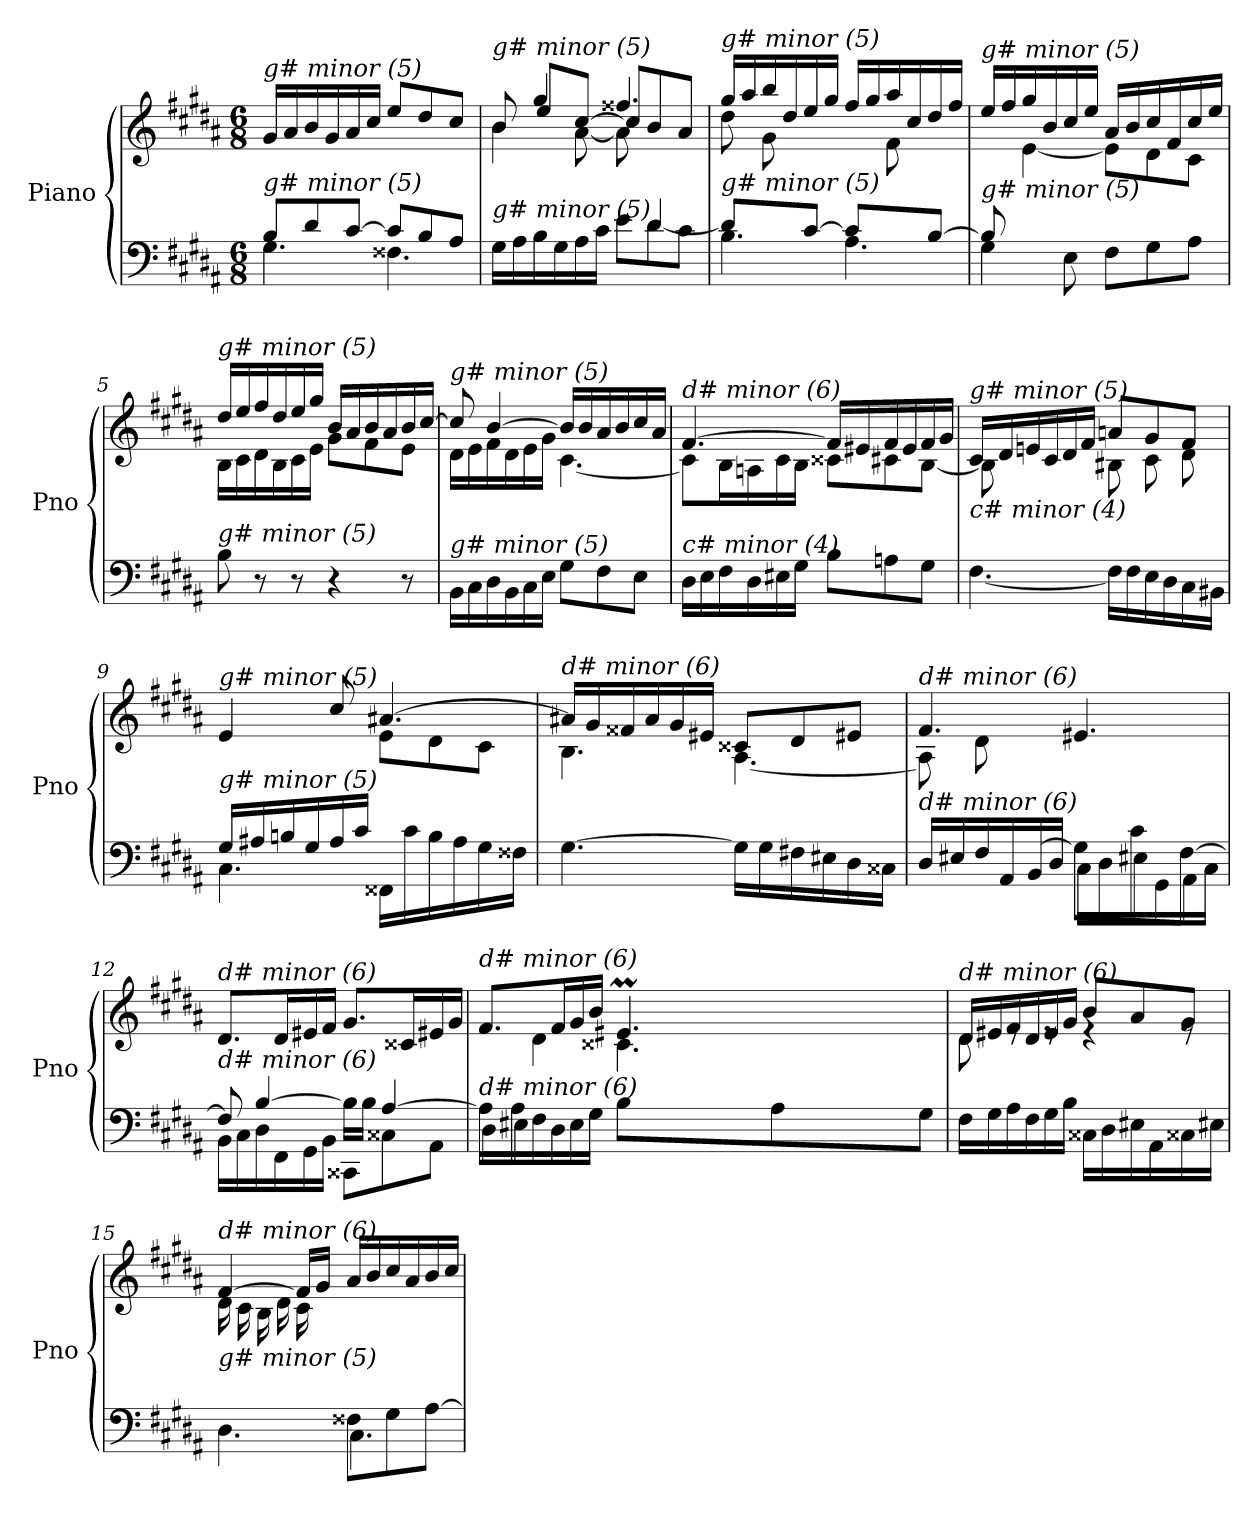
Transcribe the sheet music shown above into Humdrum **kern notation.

**kern	**kern
*part1	*part1
*staff2	*staff1
*I"Piano	*
*I'Pno	*
*clefF4	*clefG2
*k[f#c#g#d#a#]	*k[f#c#g#d#a#]
*M6/8	*M6/8
=1	=1
*^	*
!	!	!LO:TX:i:t=g# minor (5)
!LO:TX:i:t=g# minor (5)	!	!
8B/L	4.G#\	16g#/LL
.	.	16a#/
8d#/	.	16b/
.	.	16g#/
[8c#/J	.	16a#/
.	.	16cc#/JJ
8c#/L]	4.F##X\	8ee/L
8B/	.	8dd#/
8A#/J	.	8cc#/J
=2	=2	=2
*^	*	*^
*	*	*^	*	*^
*	*	*	*	*	*	*^
!	!	!	!	!LO:TX:i:t=g# minor (5)	!	!	!
!LO:TX:i:t=g# minor (5)	!	!	!	!	!	!	!
2ryy	8ryy	16G#\LL	2ryy	8b/	4b\	8ryy	2ryy
.	.	16A#\	.	.	.	.	.
.	2ryy	16B\	.	4gg#/	.	8ee/L	.
.	.	16G#\	.	.	.	.	.
.	.	16A#\	.	.	[8a#\	[8cc#/J	.
.	.	16c#\JJ	.	.	.	.	.
.	.	8e\L	.	4.ff##X/	8a#\]	8cc#/L]	.
4ryy	.	8d#\	[4d#/	.	4ryy	8b/	4ryy
.	8ryy	8c#\J	.	.	.	8a#/J	.
*	*	*v	*v	*	*	*	*
*	*	*	*	*	*v	*v
=3	=3	=3	=3	=3	=3
!	!	!	!LO:TX:i:t=g# minor (5)	!	!
!LO:TX:i:t=g# minor (5)	!	!	!	!	!
8ryy	4.B\	8d#/L]	16gg#/LL	8dd#\	8ryy
.	.	.	16aa#/	.	.
2ryy	.	8ryy	16bb/	2ryy	8g#\
.	.	.	16dd#/	.	.
.	.	[8c#/J	16ee/	.	4ryy
.	.	.	16gg#/JJ	.	.
.	4.A#\	8c#/L]	16ff#/LL	.	.
.	.	.	16gg#/	.	.
.	.	8ryy	16aa#/	.	8f#\
.	.	.	16cc#/	.	.
8ryy	.	[8B/J	16dd#/	8ryy	8ryy
.	.	.	16ff#/JJ	.	.
*	*v	*v	*	*	*
*	*	*	*v	*v
=4	=4	=4	=4
!	!	!LO:TX:i:t=g# minor (5)	!
!LO:TX:i:t=g# minor (5)	!	!	!
4G#\	8B/]	16ee/LL	8ryy
.	.	16ff#/	.
.	2ryy	16gg#/	[4e\
.	.	16b/	.
8E\	.	16cc#/	.
.	.	16ee/JJ	.
8F#\L	.	16a#/LL	8e\L]
.	.	16b/	.
8G#\	.	16cc#/	8d#\
.	.	16f#/	.
8A#\J	8ryy	16cc#/	8c#\J
.	.	16ee/JJ	.
*v	*v	*	*
!!LO:LB:g=z	!!
=5	=5	=5
!	!LO:TX:i:t=g# minor (5)	!
!LO:TX:i:t=g# minor (5)	!	!
8B\	16dd#/LL	16B\LL
.	16ee/	16c#\
8r	16ff#/	16d#\
.	16dd#/	16B\
8r	16ee/	16c#\
.	16gg#/JJ	16e\JJ
4r	16b/LL	8g#\L
.	16a#/	.
.	16b/	8f#\
.	16a#/	.
8r	16b/	8e\J
.	[16cc#/JJ	.
=6	=6	=6
!	!LO:TX:i:t=g# minor (5)	!
!LO:TX:i:t=g# minor (5)	!	!
16BB\LL	8cc#/]	16d#\LL
16C#\	.	16e\
16D#\	[4b/	16f#\
16BB\	.	16d#\
16C#\	.	16e\
16E\JJ	.	16g#\JJ
8G#\L	16b/LL]	[4.c#\
.	16b/	.
8F#\	16a#/	.
.	16b/	.
8E\J	16cc#/	.
.	16a#/JJ	.
=7	=7	=7
!	!LO:TX:i:t=d# minor (6)	!
!LO:TX:i:t=c# minor (4)	!	!
16D#\LL	[4.f#/	8c#\L]
16E\	.	.
16F#\	.	16B\L
16D#\	.	16An\
16E#X\	.	16c#\
16G#\JJ	.	16B\JJ
8B\L	16f#/LL]	8c##Xi\L
.	16e#X/	.
8An\	16f#/	8c#\
.	16e#/	.
8G#\J	16f#/	[8B\J
.	16g#/JJ	.
!!LO:LB:g=z	!!
=8	=8	=8
*^	*	*
!	!	!LO:TX:i:t=g# minor (5)	!
!LO:TX:i:t=c# minor (4)	!	!	!
8ryy	[4.F#\	16c#/LL	8B\L]
.	.	16d#/	.
16An/L	.	16en/	4ryy
16G#/	.	16c#/	.
16A/	.	16d#/	.
16F#/JJ	.	16f#/JJ	.
4.ryy	16F#\LL]	8an/L	8B#X\L
.	16F#\	.	.
.	16E\	8g#/	8c#\
.	16D#\	.	.
.	16C#\	8f#/J	8d#\J
.	16BB#X\JJ	.	.
=9	=9	=9	=9
!	!	!LO:TX:i:t=g# minor (5)	!
!LO:TX:i:t=g# minor (5)	!	!	!
16G#/LL	4.C#\	4e/	4.ryy
16A#X/	.	.	.
16Bn/	.	.	.
16G#/	.	.	.
16A#/	.	8cc#/	.
16c#/JJ	.	.	.
4.ryy	16FF##X\LL	[4.a#X/	8e\L
.	16c#\	.	.
.	16B\	.	8d#\
.	16A#\	.	.
.	16G#\	.	8c#\J
.	16F##X\JJ	.	.
=10	=10	=10	=10
!	!	!LO:TX:i:t=d# minor (6)	!
!LO:TX:i:t=d# minor (6)	!	!	!
*v	*v	*	*
[4.G#\	16a#X/LL]	4.B\
.	16g#/	.
.	16f##X/	.
.	16a#/	.
.	16g#/	.
.	16e#X/JJ	.
16G#\LL]	8c##X/L	[4.A#\
16G#\	.	.
16F#X\	8d#/	.
16E#X\	.	.
16D#\	8e#X/J	.
16C##X\JJ	.	.
!!LO:LB:g=z	!!
=11	=11	=11
*^	*	*
!	!	!LO:TX:i:t=d# minor (6)	!
!LO:TX:i:t=d# minor (6)	!	!	!
4ryy	16D#/LL	4.f#/	8A#\L]
.	16E#X/	.	.
.	16F#/	.	8d#\
.	16AA#/	.	.
[8G#/J	16BB/	.	2ryy
.	16D#/JJ	.	.
8G#\L]	16C#\LL	4.e#X/	.
.	16D#\	.	.
8c#\	16E#X\	.	.
.	16GG#\	.	.
[8F#\J	16AA#\	.	.
.	16C#\JJ	.	.
*	*	*v	*v
=12	=12	=12
!	!	!LO:TX:i:t=d# minor (6)
!LO:TX:i:t=d# minor (6)	!	!
8F#/]	16BB\LL	8.d#/L
.	16C#\	.
[4B/	16D#\	.
.	16FF#\	16d#/L
.	16GG#\	16e#X/
.	16BB\JJ	16f#/JJ
16B\LL]	8CC##X\L	8.g#/L
16B\JJ	.	.
[4A#/	8C##X\	.
.	.	16c##X/L
.	8AA#\J	16e#X/
.	.	16g#/JJ
!!LO:LB:g=z
=13	=13	=13
*	*^	*^
*	*	*	*	*^
!	!	!	!LO:TX:i:t=d# minor (6)	!	!
!LO:TX:i:t=d# minor (6)	!	!	!	!	!
16A#\LL]	4.ryy	16D#\LL	8.f#/L	8ryy	4.ryy
16A#\JJ	.	16E#X\	.	.	.
2ryy	.	16F#\	.	4d#\	.
.	.	16D#\	16f#/L	.	.
.	.	16E#\	16g#/	.	.
.	.	16G#\JJ	16b/JJ	.	.
.	4.ryy	8B\L	4.e#Xm/	4.c##X\	64f#yy
.	.	.	.	.	64e#yy
.	.	.	.	.	64f#yy
.	.	.	.	.	64e#yy
.	.	.	.	.	64f#yy
.	.	.	.	.	64e#yy
.	.	.	.	.	64f#yy
.	.	.	.	.	64e#yy
.	.	8A#\	.	.	64f#yy
.	.	.	.	.	64e#yy
.	.	.	.	.	64f#yy
.	.	.	.	.	64e#yy
.	.	.	.	.	64f#yy
.	.	.	.	.	64e#yy
.	.	.	.	.	64f#yy
.	.	.	.	.	[64e#yy
8ryy	.	8G#\J	.	.	8e#yy]
!!LO:PB:g=z
=14	=14	=14	=14	=14	=14
!	!	!	!LO:TX:i:t=d# minor (6)	!	!
!LO:TX:i:t=d# minor (6)	!	!	!	!	!
*v	*v	*v	*	*	*
*	*	*v	*v
16F#\LL	16d#/LL	8d#\
16G#\	16e#X/	.
16A#\	16f#/	8re
16F#\	16d#/	.
16G#\	16e#/	8re
16B\JJ	16g#/JJ	.
16C##X\LL	8b/L	4re
16D#\	.	.
16E#X\	8a#/	.
16AA#\	.	.
16C##X\	8g#/J	8re
16E#X\JJ	.	.
=15	=15	=15
*^	*	*
!	!	!LO:TX:i:t=d# minor (6)	!
!LO:TX:i:t=g# minor (5)	!	!	!
4ryy	4.D#\	[4f#/	16d#\LL
.	.	.	16c#\
.	.	.	16B\
.	.	.	16d#\
16ryy	.	16f#/LL]	16c#\
16A#/JJ	.	16g#/JJ	4..ryy
8F##X\L	4.C#\	16a#/LL	.
.	.	16b/	.
8G#\	.	16cc#/	.
.	.	16a#/	.
[8A#\J	.	16b/	.
.	.	16cc#/JJ	.
*v	*v	*	*
*	*v	*v
=	=
*-	*-
